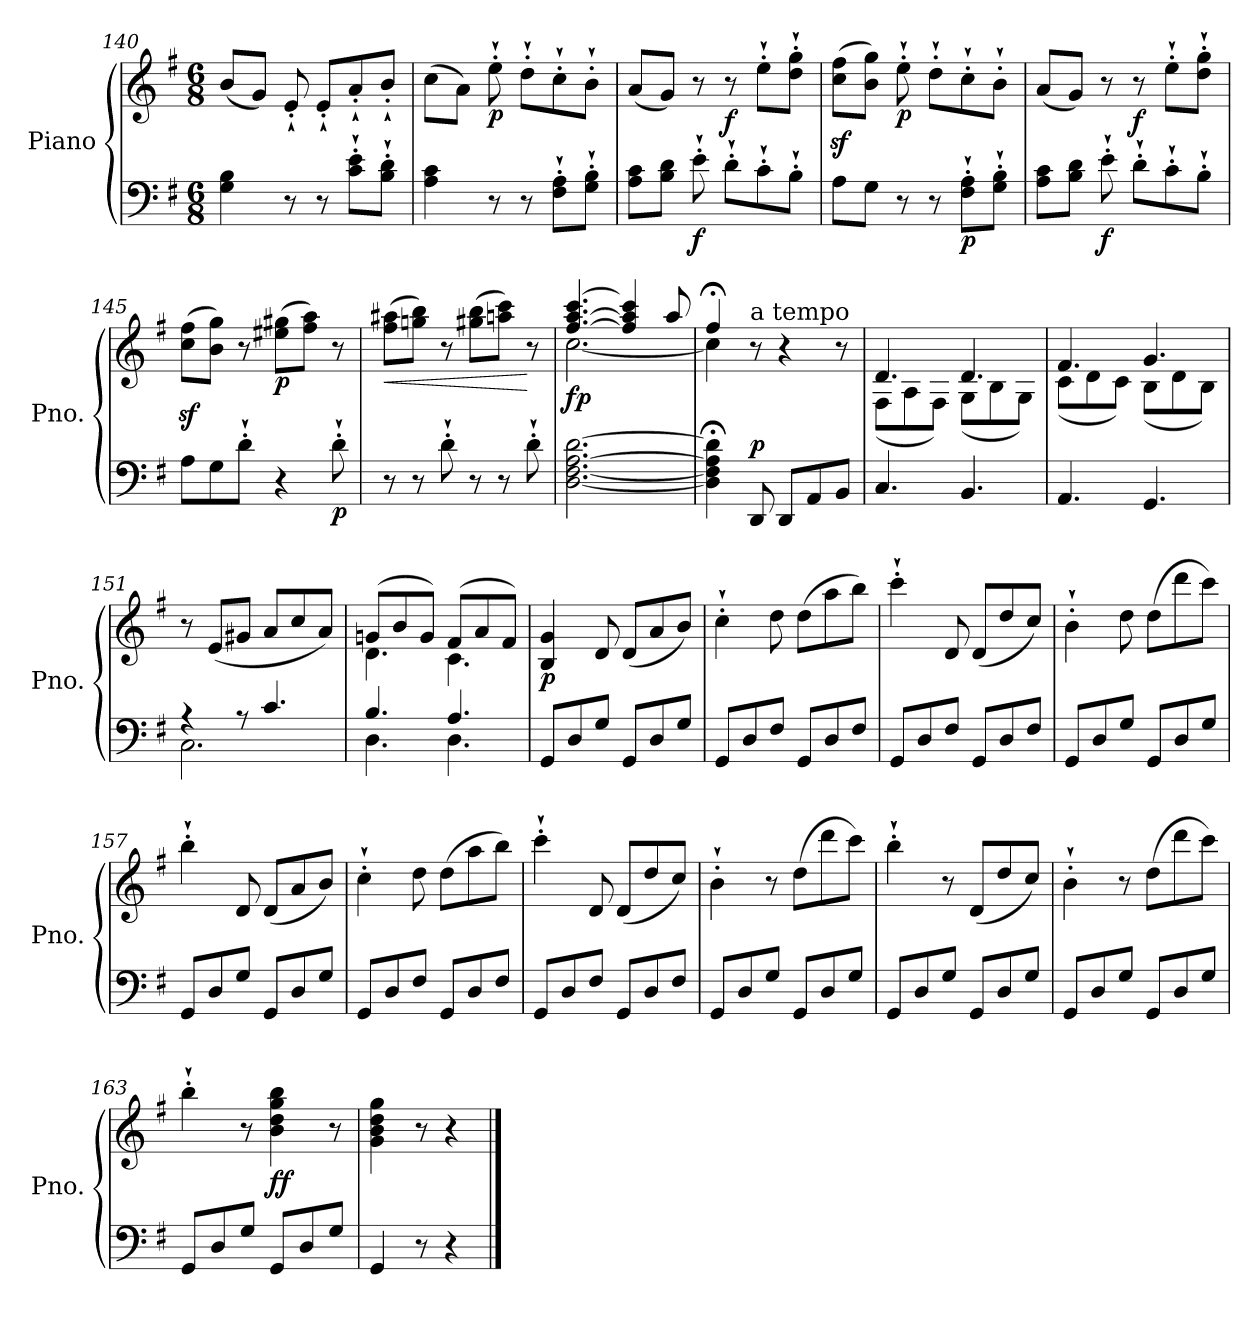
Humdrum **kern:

**kern	**kern	**dynam
*part1	*part1	*part1
*staff2	*staff1	*staff1/2
*I"Piano	*	*
*I'Pno.	*	*
*clefF4	*clefG2	*
*k[f#]	*k[f#]	*
*G:	*G:	*
*M6/8	*M6/8	*
=140	=140	=140
4G\ 4B\	(8b/L	.
.	8g/J)	.
8r	8e`'/	.
8r	8e`'/L	.
8c\`' 8e\`'L	8a`'/	.
8B\`' 8d\`'J	8b`'/J	.
=141	=141	=141
4A\ 4c\	(8cc\L	.
.	8a\J)	.
!	!	!LO:DY:b
8r	8ee`'\	p
8r	8dd`'\L	.
8F#\`' 8A\`'L	8cc`'\	.
8G\`' 8B\`'J	8b`'\J	.
!!LO:LB:g=z
=142	=142	=142
8A\ 8c\L	(8a/L	.
8B\ 8d\J	8g/J)	.
!	!	!LO:DY:b=2
8e`'\	8r	f
!	!	!LO:DY:b
8d`'\L	8r	f
8c`'\	8ee`'\L	.
8B`'\J	8dd\`' 8gg\`'J	.
=143	=143	=143
8A\L	(8cc\z< 8ff#\z<L	.
8G\J	8b\ 8gg\J)	.
!	!	!LO:DY:b
8r	8ee`'\	p
8r	8dd`'\L	.
!	!	!LO:DY:b=2
8F#\`' 8A\`'L	8cc`'\	p
8G\`' 8B\`'J	8b`'\J	.
=144	=144	=144
8A\ 8c\L	(8a/L	.
8B\ 8d\J	8g/J)	.
!	!	!LO:DY:b=2
8e`'\	8r	f
!	!	!LO:DY:b
8d`'\L	8r	f
8c`'\	8ee`'\L	.
8B`'\J	8dd\`' 8gg\`'J	.
=145	=145	=145
8A\L	(8cc\z< 8ff#\z<L	.
8G\	8b\ 8gg\J)	.
8d`'\J	8r	.
!	!	!LO:DY:b
4r	(8ee#X\ 8gg#X\L	p
.	8ff#\ 8aa\J)	.
!	!	!LO:DY:b=2
8d`'\	8r	p
=146	=146	=146
!	!	!LO:HP:b
8r	(8ff#\ 8aa#X\L	<
8r	8ggn\ 8bb\J)	.
8d`'\	8r	.
8r	(8gg#X\ 8bb\L	.
8r	8aan\ 8ccc\J)	.
8d`'\	8r	[
=147	=147	=147
*	*^	*
!	!	!	!LO:DY:b
[2.D\ [2.F#\ [2.A\ [2.d\	[4.ff#/ [4.aa/ [4.ccc/	[2.cc\	fp
.	4ff#/] 4aa/] 4ccc/]	.	.
.	8aa/	.	.
!!LO:LB:g=z	!!
=148	=148	=148	=148
*	*MM85	*	*
4D\];< 4F#\];< 4A\];< 4d\];<	4ff#;</	4cc\]	.
!	!LO:TX:a:t=a tempo	!	!
!	!	!	!LO:DY:a=2
8DD/	8r	2ryy	p
8DD/L	4r	.	.
8AA/	.	.	.
8BB/J	8r	.	.
=149	=149	=149	=149
4.C/	4.d/	(8F#\L	.
.	.	8A\	.
.	.	8F#\J)	.
4.BB/	4.d/	(8G\L	.
.	.	8B\	.
.	.	8G\J)	.
=150	=150	=150	=150
4.AA/	4.f#/	(8c\L	.
.	.	8d\	.
.	.	8c\J)	.
4.GG/	4.g/	(8B\L	.
.	.	8d\	.
.	.	8B\J)	.
*	*v	*v	*
=151	=151	=151
*^	*	*
4rA	2.C\	8r	.
.	.	(8e/L	.
8rA	.	8g#X/J	.
4.c/	.	8a/L	.
.	.	8cc/	.
.	.	8a/J)	.
=152	=152	=152	=152
*	*	*^	*
4.B/	4.D\	(8gn/L	4.d\	.
.	.	8b/	.	.
.	.	8g/J)	.	.
4.A/	4.D\	(8f#/L	4.c\	.
.	.	8a/	.	.
.	.	8f#/J)	.	.
*v	*v	*	*	*
*	*v	*v	*
=153	=153	=153
!	!	!LO:DY:b
8GG/L	4B/ 4g/	p
8D/	.	.
8G/J	8d/	.
8GG/L	(8d/L	.
8D/	8a/	.
8G/J	8b/J)	.
!!LO:PB:g=z
=154	=154	=154
8GG/L	4cc`'\	.
8D/	.	.
8F#/J	8dd\	.
8GG/L	(8dd\L	.
8D/	8aa\	.
8F#/J	8bb\J)	.
=155	=155	=155
8GG/L	4ccc`'\	.
8D/	.	.
8F#/J	8d/	.
8GG/L	(8d/L	.
8D/	8dd/	.
8F#/J	8cc/J)	.
=156	=156	=156
8GG/L	4b`'\	.
8D/	.	.
8G/J	8dd\	.
8GG/L	(8dd\L	.
8D/	8ddd\	.
8G/J	8ccc\J)	.
=157	=157	=157
8GG/L	4bb`'\	.
8D/	.	.
8G/J	8d/	.
8GG/L	(8d/L	.
8D/	8a/	.
8G/J	8b/J)	.
=158	=158	=158
8GG/L	4cc`'\	.
8D/	.	.
8F#/J	8dd\	.
8GG/L	(8dd\L	.
8D/	8aa\	.
8F#/J	8bb\J)	.
!!LO:PB:g=z
=159	=159	=159
8GG/L	4ccc`'\	.
8D/	.	.
8F#/J	8d/	.
8GG/L	(8d/L	.
8D/	8dd/	.
8F#/J	8cc/J)	.
!!LO:PB:g=z
=160	=160	=160
8GG/L	4b`'\	.
8D/	.	.
8G/J	8r	.
8GG/L	(8dd\L	.
8D/	8ddd\	.
8G/J	8ccc\J)	.
=161	=161	=161
8GG/L	4bb`'\	.
8D/	.	.
8G/J	8r	.
8GG/L	(8d/L	.
8D/	8dd/	.
8G/J	8cc/J)	.
=162	=162	=162
8GG/L	4b`'\	.
8D/	.	.
8G/J	8r	.
8GG/L	(8dd\L	.
8D/	8ddd\	.
8G/J	8ccc\J)	.
=163	=163	=163
8GG/L	4bb`'\	.
8D/	.	.
8G/J	8r	.
!	!	!LO:DY:b
8GG/L	4b\ 4dd\ 4gg\ 4bb\	ff
8D/	.	.
8G/J	8r	.
!!LO:PB:g=z
=164	=164	=164
4GG/	4g\ 4b\ 4dd\ 4gg\	.
8r	8r	.
*	*MM85	*
4r	4r	.
==	==	==
*-	*-	*-
